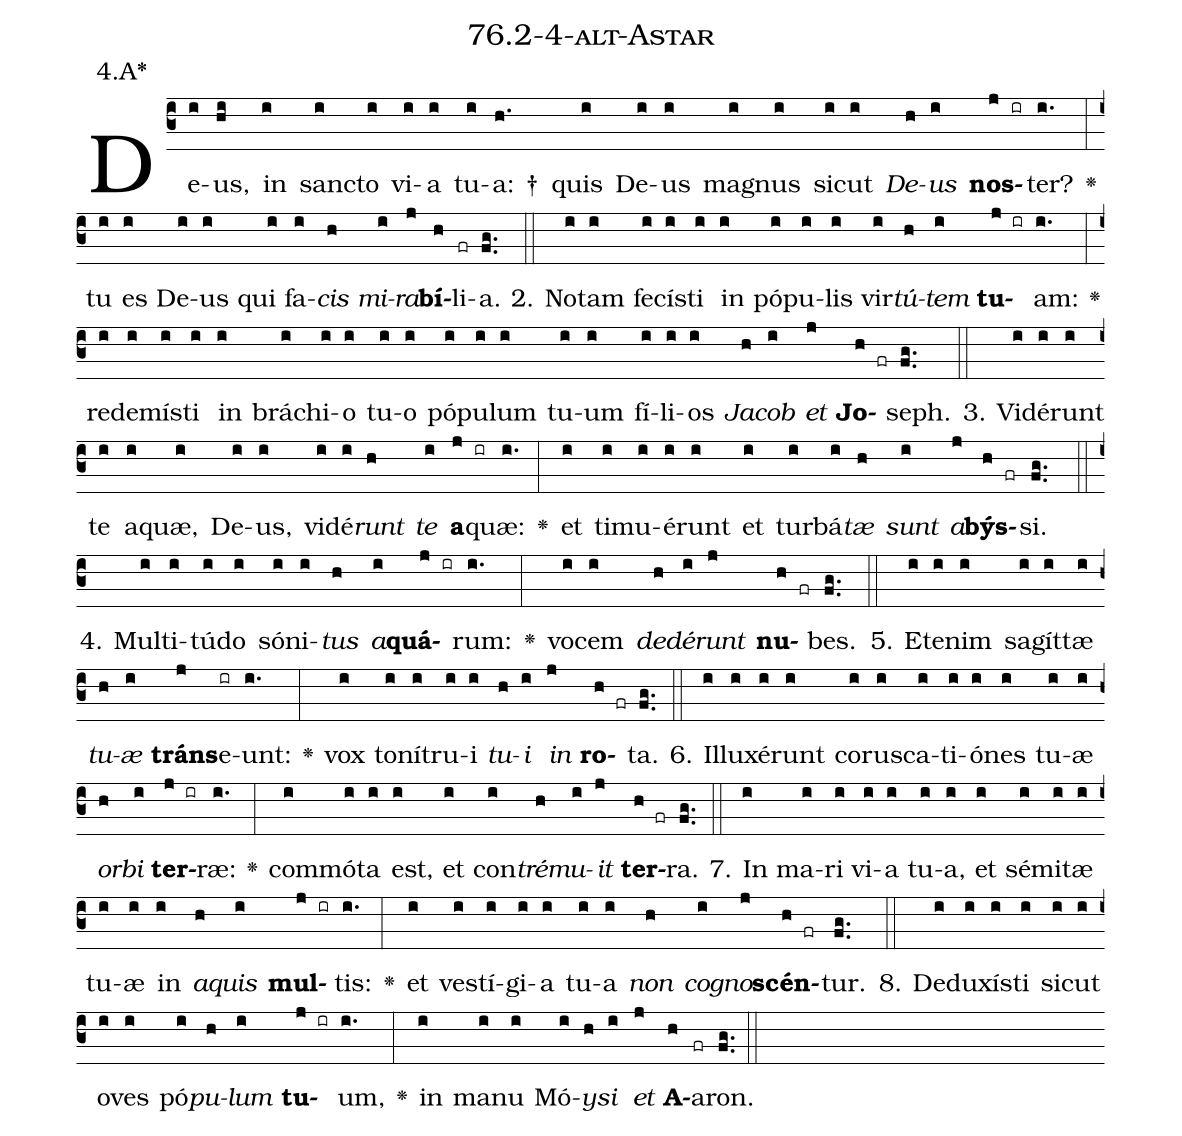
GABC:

name: 76.2-4-alt-Astar;
annotation: 4.A*;
%%
(c3)De(i)us,(hi) in(i) sanc(i)to(i) vi(i)a(i) tu(i)a: †(h.) quis(i) De(i)us(i) ma(i)gnus(i) sic(i)ut(i) <i>De</i>(h)<i>us</i>(i) <b>nos</b>(j ir)ter?(i.) <v>\greheightstar</v>(:) tu(i) es(i) De(i)us(i) qui(i) fa(i)<i>cis</i>(h) <i>mi</i>(i)<i>ra</i>(j)<b>bí</b>(h)li(fr)a.(fg..) (::)
2. No(i)tam(i) fe(i)cís(i)ti(i) in(i) pó(i)pu(i)lis(i) vir(i)<i>tú</i>(h)<i>tem</i>(i) <b>tu</b>(j ir)am:(i.) <v>\greheightstar</v>(:) red(i)e(i)mís(i)ti(i) in(i) brá(i)chi(i)o(i) tu(i)o(i) pó(i)pu(i)lum(i) tu(i)um(i) fí(i)li(i)os(i) <i>Ja</i>(h)<i>cob</i>(i) <i>et</i>(j) <b>Jo</b>(h fr)seph.(fg..) (::)
3. Vi(i)dé(i)runt(i) te(i) a(i)quæ,(i) De(i)us,(i) vi(i)dé(i)<i>runt</i>(h) <i>te</i>(i) <b>a</b>(j ir)quæ:(i.) <v>\greheightstar</v>(:) et(i) ti(i)mu(i)é(i)runt(i) et(i) tur(i)bá(i)<i>tæ</i>(h) <i>sunt</i>(i) <i>a</i>(j)<b>býs</b>(h fr)si.(fg..) (::)
4. Mul(i)ti(i)tú(i)do(i) só(i)ni(i)<i>tus</i>(h) <i>a</i>(i)<b>quá</b>(j ir)rum:(i.) <v>\greheightstar</v>(:) vo(i)cem(i) <i>de</i>(h)<i>dé</i>(i)<i>runt</i>(j) <b>nu</b>(h fr)bes.(fg..) (::)
5. Et(i)e(i)nim(i) sa(i)gít(i)tæ(i) <i>tu</i>(h)<i>æ</i>(i) <b>tráns</b>(j)e(ir)unt:(i.) <v>\greheightstar</v>(:) vox(i) to(i)ní(i)tru(i)i(i) <i>tu</i>(h)<i>i</i>(i) <i>in</i>(j) <b>ro</b>(h fr)ta.(fg..) (::)
6. Il(i)lu(i)xé(i)runt(i) co(i)rus(i)ca(i)ti(i)ó(i)nes(i) tu(i)æ(i) <i>or</i>(h)<i>bi</i>(i) <b>ter</b>(j ir)ræ:(i.) <v>\greheightstar</v>(:) com(i)mó(i)ta(i) est,(i) et(i) con(i)<i>tré</i>(h)<i>mu</i>(i)<i>it</i>(j) <b>ter</b>(h fr)ra.(fg..) (::)
7. In(i) ma(i)ri(i) vi(i)a(i) tu(i)a,(i) et(i) sé(i)mi(i)tæ(i) tu(i)æ(i) in(i) <i>a</i>(h)<i>quis</i>(i) <b>mul</b>(j ir)tis:(i.) <v>\greheightstar</v>(:) et(i) ves(i)tí(i)gi(i)a(i) tu(i)a(i) <i>non</i>(h) <i>co</i>(i)<i>gno</i>(j)<b>scén</b>(h fr)tur.(fg..) (::)
8. De(i)du(i)xís(i)ti(i) sic(i)ut(i) o(i)ves(i) pó(i)<i>pu</i>(h)<i>lum</i>(i) <b>tu</b>(j ir)um,(i.) <v>\greheightstar</v>(:) in(i) ma(i)nu(i) Mó(i)<i>y</i>(h)<i>si</i>(i) <i>et</i>(j) <b>A</b>(h)a(fr)ron.(fg..) (::)
